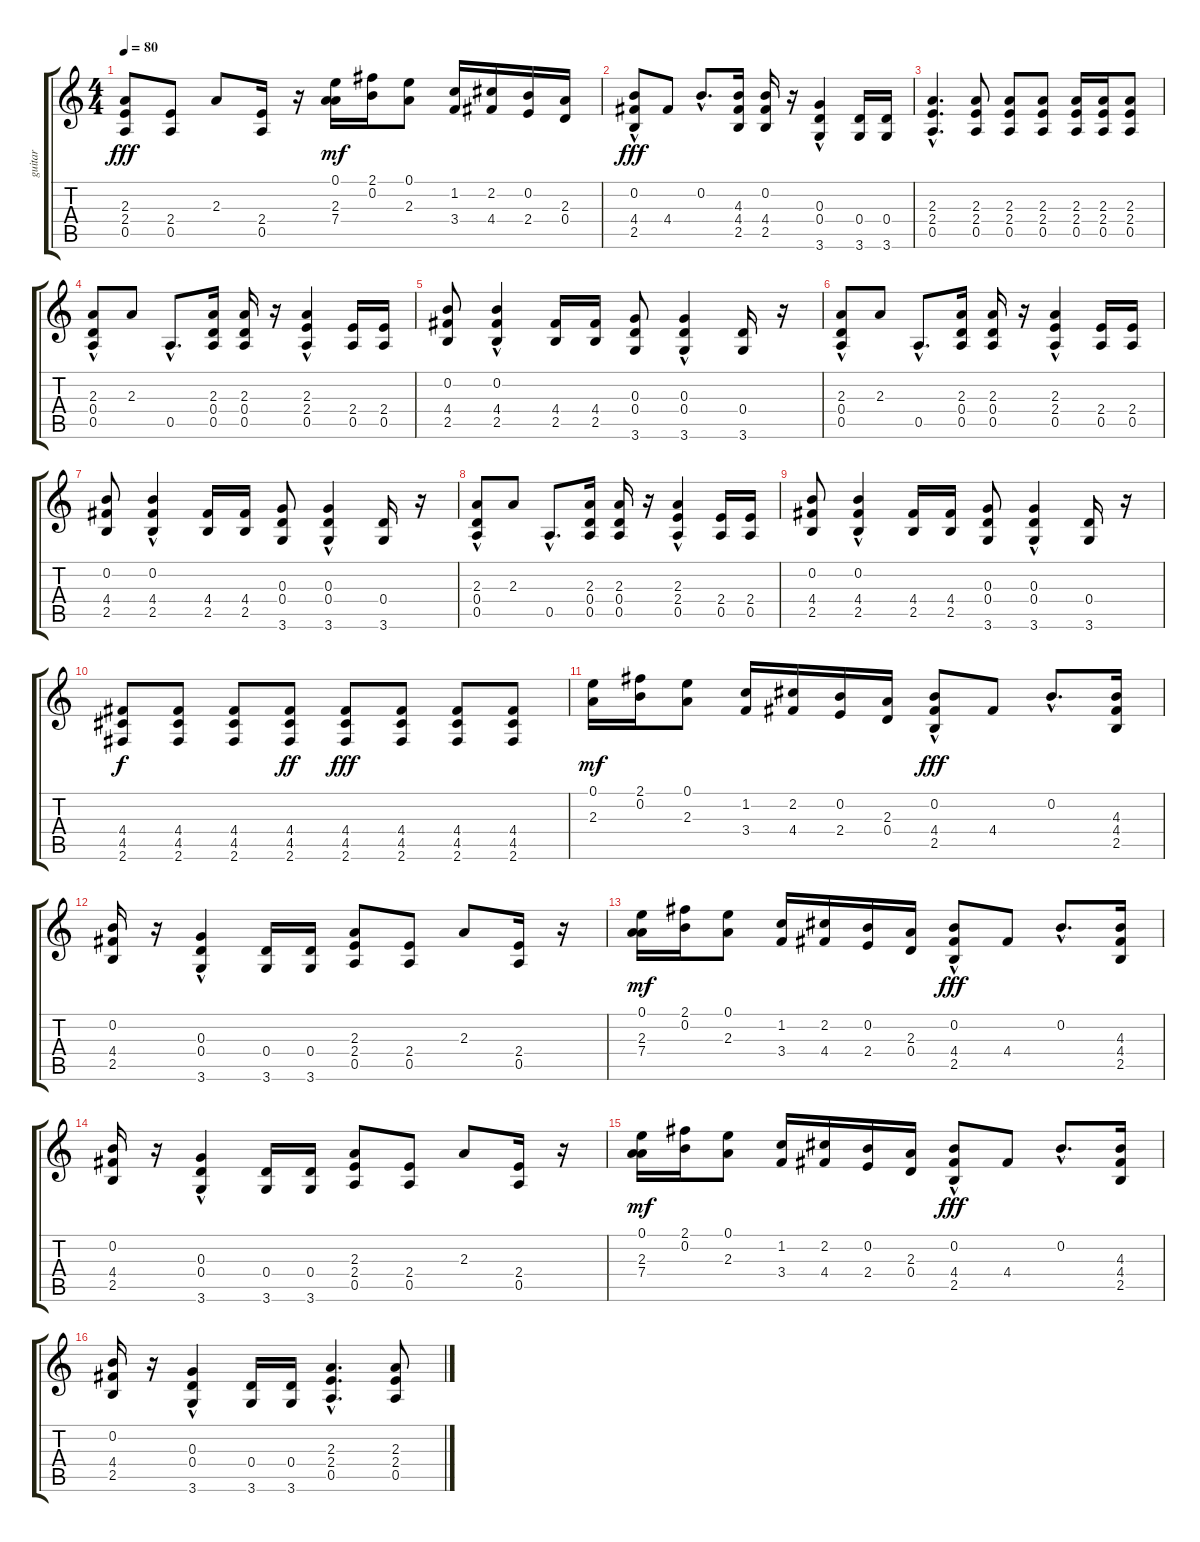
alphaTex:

\track ("guitar" "guitar") {instrument electricguitarjazz}
\staff {score tabs}
\tuning (E4 B3 G3 D3 A2 E2) {hide}
\ts (4 4)
\tempo 80
\clef g2
\ks c
(2.3 2.4 0.5).8{dy fff} (2.4 0.5).8 2.3.8 (2.4 0.5).16 r.16 (0.1 2.3 7.4).16{dy mf} (2.1 0.2).16 (0.1 2.3).8 (1.2 3.4).16 (2.2 4.4).16 (0.2 2.4).16 (2.3 0.4).16 |
(0.2 4.4 2.5{hac}).8{dy fff} 4.4.8 0.2{hac}.8{d} (4.3 4.4 2.5).16 (0.2 4.4 2.5).16 r.16 (0.3{hac} 0.4 3.6).4 (0.4 3.6).16 (0.4 3.6).16 |
(2.3{hac} 2.4{hac} 0.5{hac}).4{d} (2.3 2.4 0.5).8 (2.3 2.4 0.5).8 (2.3 2.4 0.5).8 (2.3 2.4 0.5).16 (2.3 2.4 0.5).16 (2.3 2.4 0.5).8 |
(2.3 0.4{hac} 0.5).8 2.3.8 0.5{hac}.8{d} (2.3 0.4 0.5).16 (2.3 0.4 0.5).16 r.16 (2.3{hac} 2.4 0.5).4 (2.4 0.5).16 (2.4 0.5).16 |
(0.2 4.4 2.5).8 (0.2{hac} 4.4 2.5).4 (4.4 2.5).16 (4.4 2.5).16 (0.3 0.4 3.6).8 (0.3{hac} 0.4 3.6).4 (0.4 3.6).16 r.16 |
(2.3 0.4{hac} 0.5).8 2.3.8 0.5{hac}.8{d} (2.3 0.4 0.5).16 (2.3 0.4 0.5).16 r.16 (2.3{hac} 2.4 0.5).4 (2.4 0.5).16 (2.4 0.5).16 |
(0.2 4.4 2.5).8 (0.2{hac} 4.4 2.5).4 (4.4 2.5).16 (4.4 2.5).16 (0.3 0.4 3.6).8 (0.3{hac} 0.4 3.6).4 (0.4 3.6).16 r.16 |
(2.3 0.4{hac} 0.5).8 2.3.8 0.5{hac}.8{d} (2.3 0.4 0.5).16 (2.3 0.4 0.5).16 r.16 (2.3{hac} 2.4 0.5).4 (2.4 0.5).16 (2.4 0.5).16 |
(0.2 4.4 2.5).8 (0.2{hac} 4.4 2.5).4 (4.4 2.5).16 (4.4 2.5).16 (0.3 0.4 3.6).8 (0.3{hac} 0.4 3.6).4 (0.4 3.6).16 r.16 |
(4.4 4.5 2.6).8{dy f} (4.4 4.5 2.6).8 (4.4 4.5 2.6).8 (4.4 4.5 2.6).8{dy ff} (4.4 4.5 2.6).8{dy fff} (4.4 4.5 2.6).8 (4.4 4.5 2.6).8 (4.4 4.5 2.6).8 |
(0.1 2.3).16{dy mf} (2.1 0.2).16 (0.1 2.3).8 (1.2 3.4).16 (2.2 4.4).16 (0.2 2.4).16 (2.3 0.4).16 (0.2 4.4 2.5{hac}).8{dy fff} 4.4.8 0.2{hac}.8{d} (4.3 4.4 2.5).16 |
(0.2 4.4 2.5).16 r.16 (0.3{hac} 0.4 3.6).4 (0.4 3.6).16 (0.4 3.6).16 (2.3 2.4 0.5).8 (2.4 0.5).8 2.3.8 (2.4 0.5).16 r.16 |
(0.1 2.3 7.4).16{dy mf} (2.1 0.2).16 (0.1 2.3).8 (1.2 3.4).16 (2.2 4.4).16 (0.2 2.4).16 (2.3 0.4).16 (0.2 4.4 2.5{hac}).8{dy fff} 4.4.8 0.2{hac}.8{d} (4.3 4.4 2.5).16 |
(0.2 4.4 2.5).16 r.16 (0.3{hac} 0.4 3.6).4 (0.4 3.6).16 (0.4 3.6).16 (2.3 2.4 0.5).8 (2.4 0.5).8 2.3.8 (2.4 0.5).16 r.16 |
(0.1 2.3 7.4).16{dy mf} (2.1 0.2).16 (0.1 2.3).8 (1.2 3.4).16 (2.2 4.4).16 (0.2 2.4).16 (2.3 0.4).16 (0.2 4.4 2.5{hac}).8{dy fff} 4.4.8 0.2{hac}.8{d} (4.3 4.4 2.5).16 |
(0.2 4.4 2.5).16 r.16 (0.3{hac} 0.4 3.6).4 (0.4 3.6).16 (0.4 3.6).16 (2.3{hac} 2.4{hac} 0.5{hac}).4{d} (2.3 2.4 0.5).8
